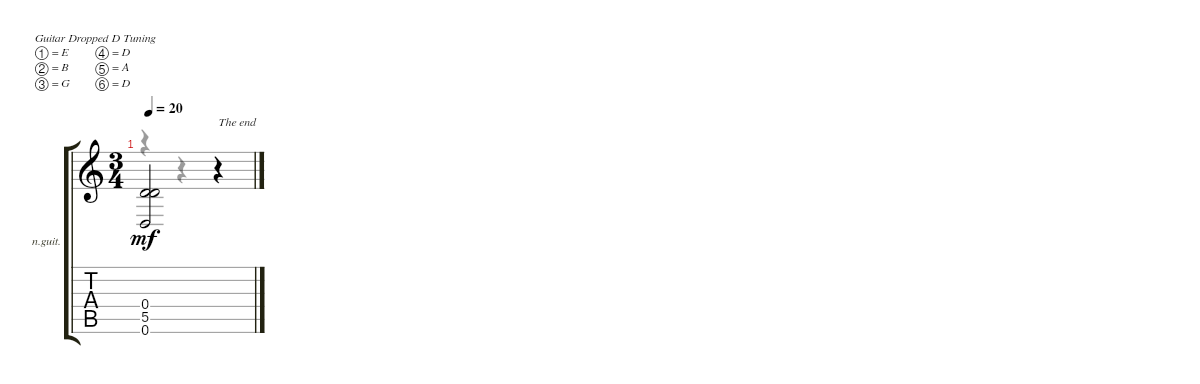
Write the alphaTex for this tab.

\defaultSystemsLayout 4
\bracketExtendMode groupsimilarinstruments
\firstSystemTrackNameOrientation horizontal
\otherSystemsTrackNameOrientation horizontal
\chordDiagramsInScore
\track ("Classical Guitar" "n.guit.") {instrument acousticguitarnylon}
\staff {score tabs}
\tuning (E4 B3 G3 D3 A2 D2)
\voice
\ts (3 4)
\tempo 20
\clef g2
\ks c
(0.4 5.5 0.6).2{dy mf beam Up} r.4{txt "The end" beam Up}
\voice
\clef g2
\ottava regular
\simile none
\ks c
r.4{dy mf beam Down} r.4{beam Down} r.4{beam Down}
